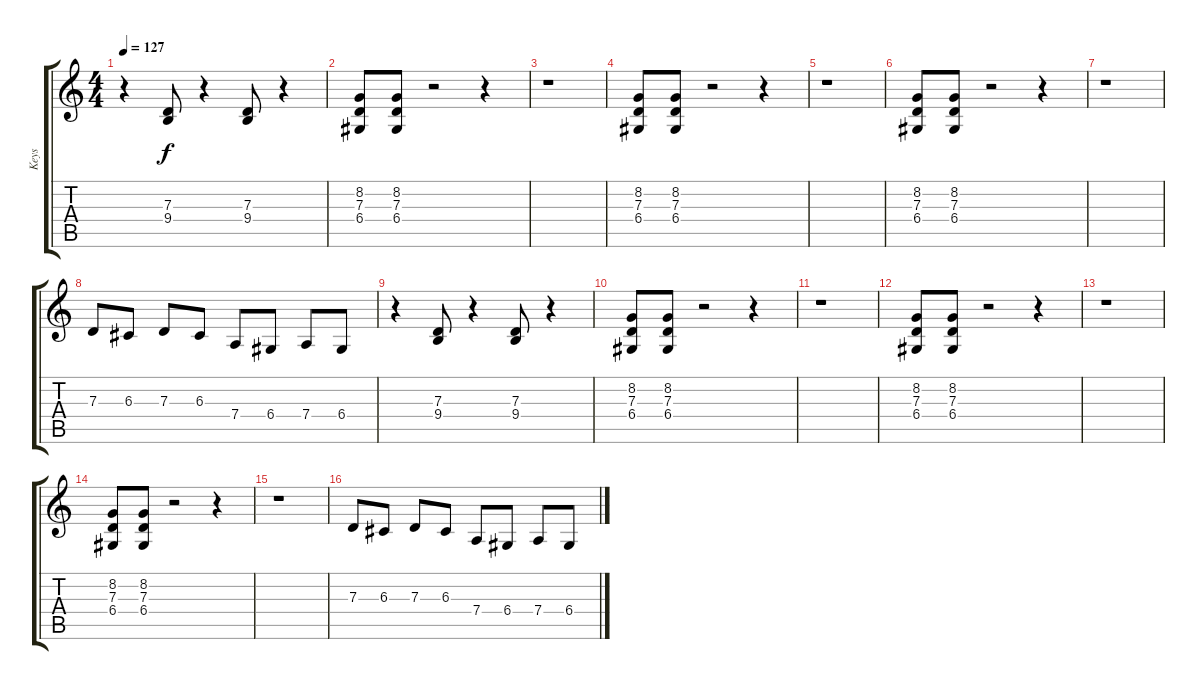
\track ("Keys" "Keys") {instrument drawbarorgan}
\staff {score tabs}
\tuning (E4 B3 G3 D3 A2 E2) {hide}
\ts (4 4)
\tempo 127
\clef g2
\ks c
r.4{dy f} (7.3 9.4).8 r.4 (7.3 9.4).8 r.4 |
(8.2 7.3 6.4).8 (8.2 7.3 6.4).8 r.2 r.4 |
r.1 |
(8.2 7.3 6.4).8 (8.2 7.3 6.4).8 r.2 r.4 |
r.1 |
(8.2 7.3 6.4).8 (8.2 7.3 6.4).8 r.2 r.4 |
r.1 |
7.3.8 6.3.8 7.3.8 6.3.8 7.4.8 6.4.8 7.4.8 6.4.8 |
r.4 (7.3 9.4).8 r.4 (7.3 9.4).8 r.4 |
(8.2 7.3 6.4).8 (8.2 7.3 6.4).8 r.2 r.4 |
r.1 |
(8.2 7.3 6.4).8 (8.2 7.3 6.4).8 r.2 r.4 |
r.1 |
(8.2 7.3 6.4).8 (8.2 7.3 6.4).8 r.2 r.4 |
r.1 |
7.3.8 6.3.8 7.3.8 6.3.8 7.4.8 6.4.8 7.4.8 6.4.8
